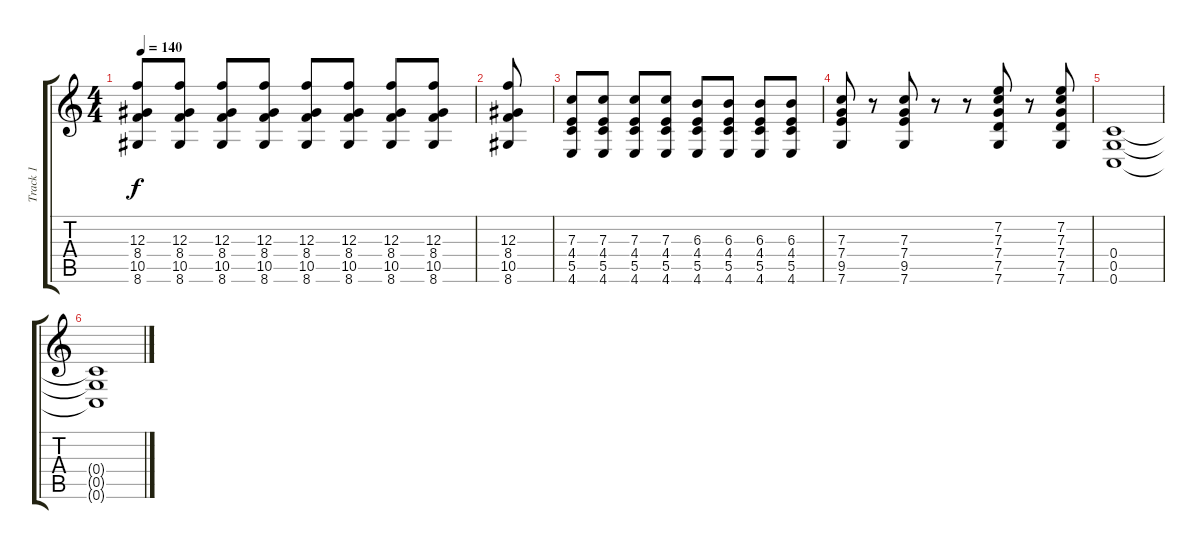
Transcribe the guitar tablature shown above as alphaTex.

\track ("Track 1" "Track 1") {instrument overdrivenguitar}
\staff {score tabs}
\tuning (D4 A3 F3 C3 G2 C2) {hide}
\ts (4 4)
\tempo 140
\clef g2
\ks c
(12.3 8.4 10.5 8.6).8{dy f} (12.3 8.4 10.5 8.6).8 (12.3 8.4 10.5 8.6).8 (12.3 8.4 10.5 8.6).8 (12.3 8.4 10.5 8.6).8 (12.3 8.4 10.5 8.6).8 (12.3 8.4 10.5 8.6).8 (12.3 8.4 10.5 8.6).8 |
(12.3 8.4 10.5 8.6).8 |
(7.3 4.4 5.5 4.6).8 (7.3 4.4 5.5 4.6).8 (7.3 4.4 5.5 4.6).8 (7.3 4.4 5.5 4.6).8 (6.3 4.4 5.5 4.6).8 (6.3 4.4 5.5 4.6).8 (6.3 4.4 5.5 4.6).8 (6.3 4.4 5.5 4.6).8 |
(7.3 7.4 9.5 7.6).8 r.8 (7.3 7.4 9.5 7.6).8 r.8 r.8 (7.2 7.3 7.4 7.5 7.6).8 r.8 (7.2 7.3 7.4 7.5 7.6).8 |
(0.4 0.5 0.6).1 |
(0.4{t} 0.5{t} 0.6{t}).1
